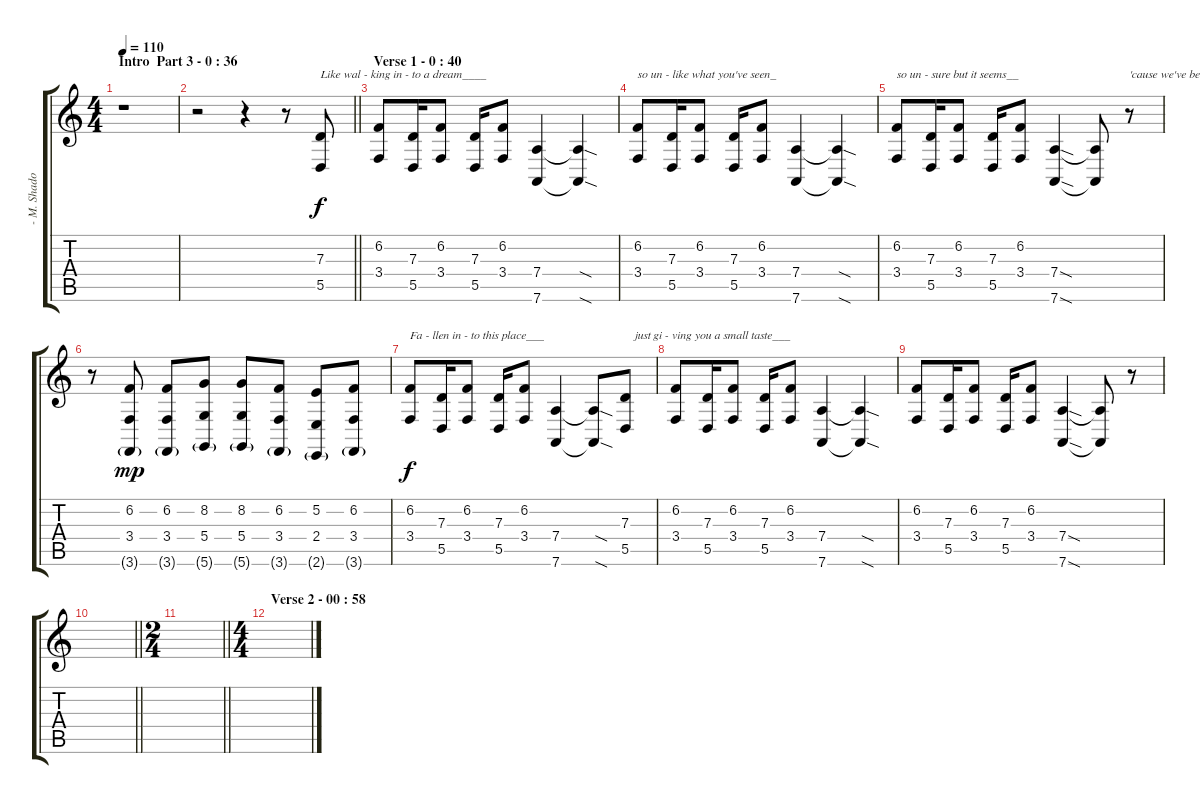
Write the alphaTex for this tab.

\track ("- M. Shadows - Vocals" "- M. Shado") {instrument lead1square}
\staff {score tabs}
\tuning (E4 B3 G3 D3 A2 D2) {hide}
\ts (4 4)
\section ("" "Intro  Part 3 - 0 : 36")
\tempo 110
\clef g2
\ks c
r.1{dy f} |
\barLineRight lightlight
r.2 r.4 r.8 (7.3 5.5).8{txt "Like wal - king in - to a dream____"} |
\section ("" "Verse 1 - 0 : 40")
(6.2 3.4).8 (7.3 5.5).16 (6.2 3.4).8 (7.3 5.5).16 (6.2 3.4).8 (7.4 7.6).4 (7.4{sod t} 7.6{sod t}).4 |
(6.2 3.4).8{txt "so un - like what you've seen_"} (7.3 5.5).16 (6.2 3.4).8 (7.3 5.5).16 (6.2 3.4).8 (7.4 7.6).4 (7.4{sod t} 7.6{sod t}).4 |
(6.2 3.4).8{txt "so un - sure but it seems__"} (7.3 5.5).16 (6.2 3.4).8 (7.3 5.5).16 (6.2 3.4).8 (7.4{sod} 7.6{sod}).4 (7.4{t} 7.6{t}).8 r.8{txt "'cause we've been wai - ting for you"} |
r.8 (6.2 3.4 3.6{g}).8{dy mp} (6.2 3.4 3.6{g}).8 (8.2 5.4 5.6{g}).8 (8.2 5.4 5.6{g}).8 (6.2 3.4 3.6{g}).8 (5.2 2.4 2.6{g}).8 (6.2 3.4 3.6{g}).8 |
(6.2 3.4).8{txt "Fa - llen in - to this place___" dy f} (7.3 5.5).16 (6.2 3.4).8 (7.3 5.5).16 (6.2 3.4).8 (7.4 7.6).4 (7.4{sod t} 7.6{sod t}).8 (7.3 5.5).8{txt "   just gi - ving you a small taste___"} |
(6.2 3.4).8 (7.3 5.5).16 (6.2 3.4).8 (7.3 5.5).16 (6.2 3.4).8 (7.4 7.6).4 (7.4{sod t} 7.6{sod t}).4 |
(6.2 3.4).8 (7.3 5.5).16 (6.2 3.4).8 (7.3 5.5).16 (6.2 3.4).8 (7.4{sod} 7.6{sod}).4 (7.4{t} 7.6{t}).8 r.8 |
\barLineRight lightlight
|
\ts (2 4)
\barLineRight lightlight
|
\ts (4 4)
\section ("" "Verse 2 - 00 : 58")
